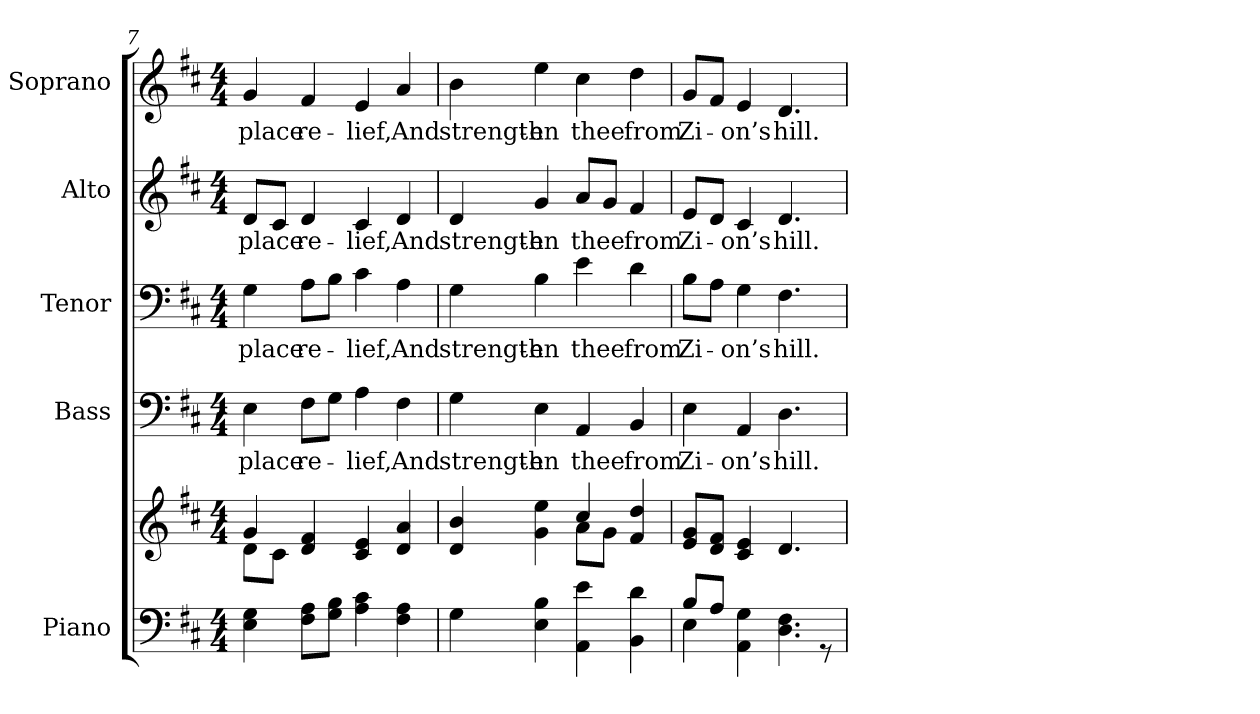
**kern	**kern	**kern	**text	**kern	**text	**kern	**text	**kern	**text
*part5	*part5	*part4	*part4	*part3	*part3	*part2	*part2	*part1	*part1
*staff6	*staff5	*staff4	*staff4	*staff3	*staff3	*staff2	*staff2	*staff1	*staff1
*I"Piano	*	*I"Bass	*	*I"Tenor	*	*I"Alto	*	*I"Soprano	*
*I'Pno.	*	*I'B.	*	*I'T.	*	*I'A.	*	*I'S.	*
*clefF4	*clefG2	*clefF4	*	*clefF4	*	*clefG2	*	*clefG2	*
*k[f#c#]	*k[f#c#]	*k[f#c#]	*	*k[f#c#]	*	*k[f#c#]	*	*k[f#c#]	*
*D:	*D:	*D:	*	*D:	*	*D:	*	*D:	*
*M4/4	*M4/4	*M4/4	*	*M4/4	*	*M4/4	*	*M4/4	*
=7	=7	=7	=7	=7	=7	=7	=7	=7	=7
*	*^	*	*	*	*	*	*	*	*
!	!	!	!	!LO:LY:b:color=#000000	!	!	!	!	!	!
!	!	!	!	!	!	!LO:LY:b:color=#000000	!	!	!	!
!	!	!	!	!	!	!	!	!LO:LY:b:color=#000000	!	!
!	!	!	!	!	!	!	!	!	!	!LO:LY:b:color=#000000
4Ei\ 4Gi	4gi/	8di\L	4Ei\	place	4Gi\	place	8di/L	place	4gi/	place
.	.	8c#i\J	.	.	.	.	8c#i/J	.	.	.
!	!	!	!	!LO:LY:b:color=#000000	!	!	!	!	!	!
!	!	!	!	!	!	!LO:LY:b:color=#000000	!	!	!	!
!	!	!	!	!	!	!	!	!LO:LY:b:color=#000000	!	!
!	!	!	!	!	!	!	!	!	!	!LO:LY:b:color=#000000
8F#i\ 8AiL	4di/ 4f#i	4ryy	8F#i\L	re-	8Ai\L	re-	4di/	re-	4f#i/	re-
8Gi\ 8BiJ	.	.	8Gi\J	.	8Bi\J	.	.	.	.	.
!	!	!	!	!LO:LY:b:color=#000000	!	!	!	!	!	!
!	!	!	!	!	!	!LO:LY:b:color=#000000	!	!	!	!
!	!	!	!	!	!	!	!	!LO:LY:b:color=#000000	!	!
!	!	!	!	!	!	!	!	!	!	!LO:LY:b:color=#000000
4Ai\ 4c#i	4c#i/ 4ei	2ryy	4Ai\	-lief,	4c#i\	-lief,	4c#i/	-lief,	4ei/	-lief,
!	!	!	!	!LO:LY:b:color=#000000	!	!	!	!	!	!
!	!	!	!	!	!	!LO:LY:b:color=#000000	!	!	!	!
!	!	!	!	!	!	!	!	!LO:LY:b:color=#000000	!	!
!	!	!	!	!	!	!	!	!	!	!LO:LY:b:color=#000000
4F#i\ 4Ai	4di/ 4ai	.	4F#i\	And	4Ai\	And	4di/	And	4ai/	And
!!LO:PB:g=z
=8	=8	=8	=8	=8	=8	=8	=8	=8	=8	=8
!	!	!	!	!LO:LY:b:color=#000000	!	!	!	!	!	!
!	!	!	!	!	!	!LO:LY:b:color=#000000	!	!	!	!
!	!	!	!	!	!	!	!	!LO:LY:b:color=#000000	!	!
!	!	!	!	!	!	!	!	!	!	!LO:LY:b:color=#000000
4Gi\	4di/ 4bi	2ryy	4Gi\	strength-	4Gi\	strength-	4di/	strength-	4bi\	strength-
!	!	!	!	!LO:LY:b:color=#000000	!	!	!	!	!	!
!	!	!	!	!	!	!LO:LY:b:color=#000000	!	!	!	!
!	!	!	!	!	!	!	!	!LO:LY:b:color=#000000	!	!
!	!	!	!	!	!	!	!	!	!	!LO:LY:b:color=#000000
4Ei\ 4Bi	4gi\ 4eei	.	4Ei\	-en	4Bi\	-en	4gi/	-en	4eei\	-en
!	!	!	!	!LO:LY:b:color=#000000	!	!	!	!	!	!
!	!	!	!	!	!	!LO:LY:b:color=#000000	!	!	!	!
!	!	!	!	!	!	!	!	!LO:LY:b:color=#000000	!	!
!	!	!	!	!	!	!	!	!	!	!LO:LY:b:color=#000000
4AAi\ 4ei	4cc#i/	8ai\L	4AAi/	thee	4ei\	thee	8ai/L	thee	4cc#i\	thee
.	.	8gi\J	.	.	.	.	8gi/J	.	.	.
!	!	!	!	!LO:LY:b:color=#000000	!	!	!	!	!	!
!	!	!	!	!	!	!LO:LY:b:color=#000000	!	!	!	!
!	!	!	!	!	!	!	!	!LO:LY:b:color=#000000	!	!
!	!	!	!	!	!	!	!	!	!	!LO:LY:b:color=#000000
4BBi\ 4di	4f#i/ 4ddi	4ryy	4BBi/	from	4di\	from	4f#i/	from	4ddi\	from
*	*v	*v	*	*	*	*	*	*	*	*
=9	=9	=9	=9	=9	=9	=9	=9	=9	=9
*^	*	*	*	*	*	*	*	*	*
*	*	*^	*	*	*	*	*	*	*	*
!	!	!	!	!	!LO:LY:b:color=#000000	!	!	!	!	!	!
*	*	*v	*v	*	*	*	*	*	*	*	*
*	*	*^	*	*	*	*	*	*	*	*
!	!	!	!	!	!	!	!LO:LY:b:color=#000000	!	!	!	!
*	*	*v	*v	*	*	*	*	*	*	*	*
*	*	*^	*	*	*	*	*	*	*	*
!	!	!	!	!	!	!	!	!	!LO:LY:b:color=#000000	!	!
*	*	*v	*v	*	*	*	*	*	*	*	*
*	*	*^	*	*	*	*	*	*	*	*
!	!	!	!	!	!	!	!	!	!	!	!LO:LY:b:color=#000000
*	*	*v	*v	*	*	*	*	*	*	*	*
8Bi/L	4Ei\	8ei/ 8giL	4Ei\	Zi-	8Bi\L	Zi-	8ei/L	Zi-	8gi/L	Zi-
8Ai/J	.	8di/ 8f#iJ	.	.	8Ai\J	.	8di/J	.	8f#i/J	.
!	!	!	!	!LO:LY:b:color=#000000	!	!	!	!	!	!
!	!	!	!	!	!	!LO:LY:b:color=#000000	!	!	!	!
!	!	!	!	!	!	!	!	!LO:LY:b:color=#000000	!	!
!	!	!	!	!	!	!	!	!	!	!LO:LY:b:color=#000000
4AAi\ 4Gi	4ryy	4c#i/ 4ei	4AAi/	-on’s	4Gi\	-on’s	4c#i/	-on’s	4ei/	-on’s
!	!	!	!	!LO:LY:b:color=#000000	!	!	!	!	!	!
!	!	!	!	!	!	!LO:LY:b:color=#000000	!	!	!	!
!	!	!	!	!	!	!	!	!LO:LY:b:color=#000000	!	!
!	!	!	!	!	!	!	!	!	!	!LO:LY:b:color=#000000
4.Di\ 4.F#i	4ryy	4.di/	4.Di\	hill.	4.F#i\	hill.	4.di/	hill.	4.di/	hill.
.	8r	.	.	.	.	.	.	.	.	.
*v	*v	*	*	*	*	*	*	*	*	*
=	=	=	=	=	=	=	=	=	=
*-	*-	*-	*-	*-	*-	*-	*-	*-	*-
